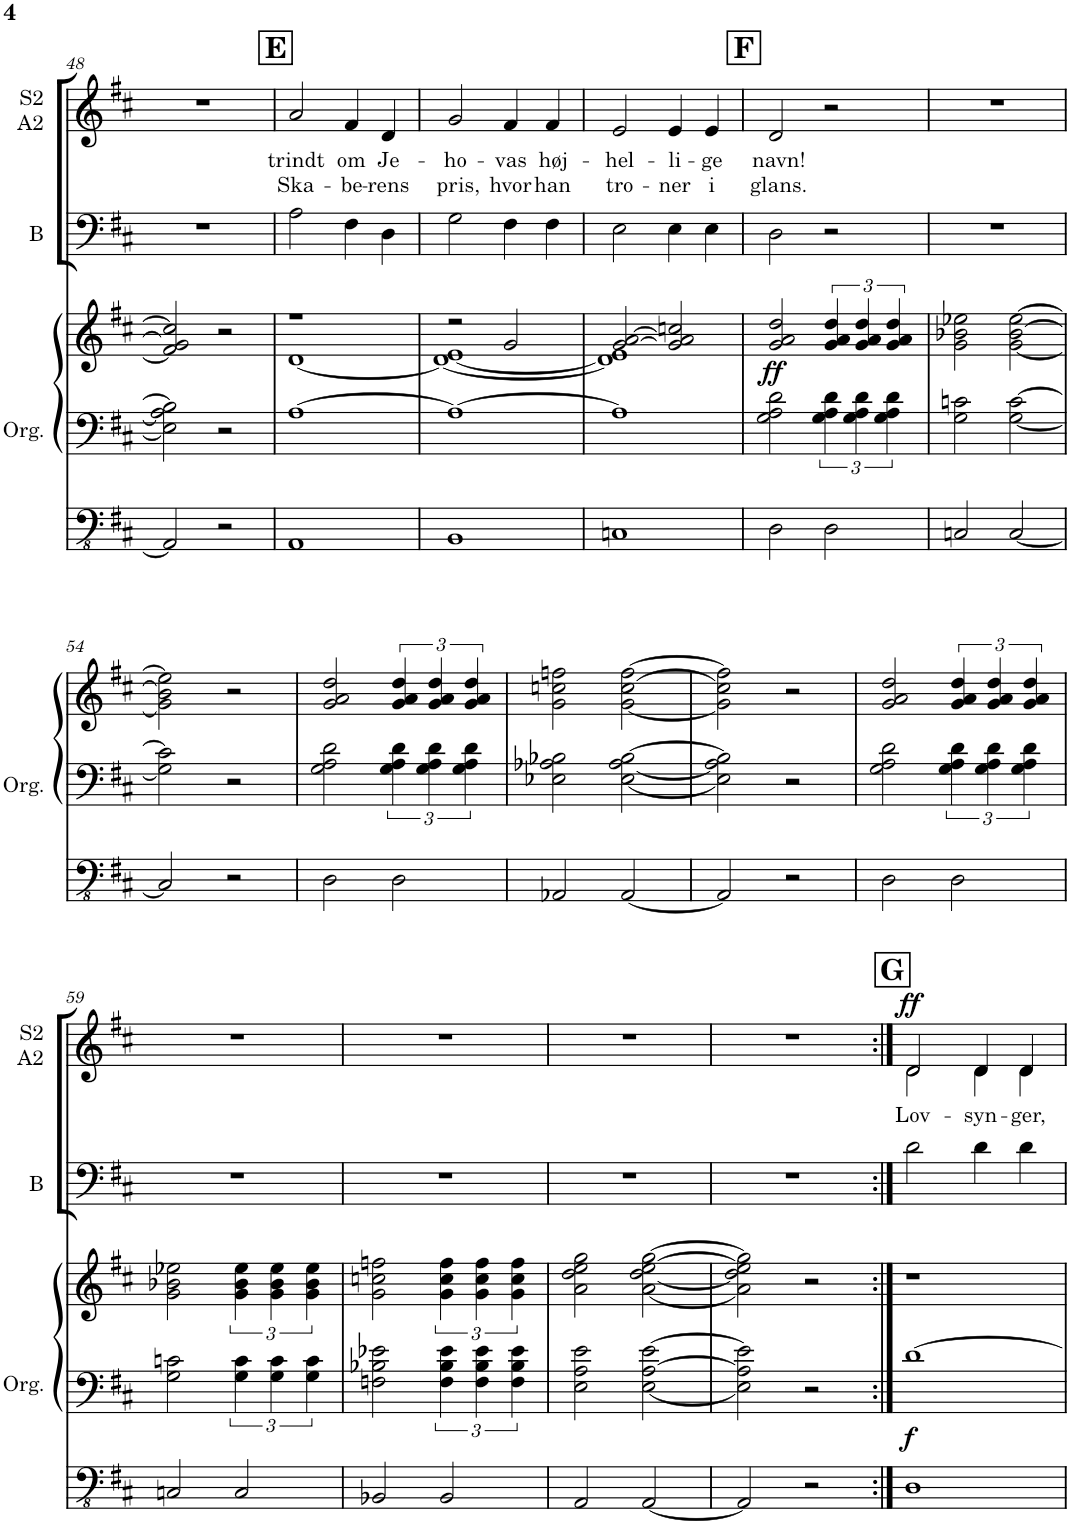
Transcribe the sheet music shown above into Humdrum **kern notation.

**kern	**kern	**kern	**dynam	**kern	**kern	**text	**text	**dynam	**kern
*part4	*part4	*part4	*part4	*part3	*part2	*part2	*part2	*part2	*part1
*staff6	*staff5	*staff4	*staff4/5/6	*staff3	*staff2	*staff2	*staff2	*staff2	*staff1
*I"Pipeorgel	*	*	*	*I"B	*I"S2 A2	*	*	*	*I"S1 A1
*	*	*	*	*I'B	*I'S2 A2	*	*	*	*I'S1 A1
!!LO:PB:g=z
*clefFv4	*clefF4	*clefG2	*	*clefF4	*clefG2	*	*	*	*clefG2
*k[f#c#]	*k[f#c#]	*k[f#c#]	*	*k[f#c#]	*k[f#c#]	*	*	*	*k[f#c#]
*M2/2	*M2/2	*M2/2	*	*M2/2	*M2/2	*	*	*	*M2/2
*met(c|)	*met(c|)	*met(c|)	*	*met(c|)	*met(c|)	*	*	*	*met(c|)
=48	=48	=48	=48	=48	=48	=48	=48	=48	=48
*	*	*	*	*	*	*	*	*	*^
2AAA-/]	2E-\] 2A-\] 2B-\]	2f/] 2g/] 2cc/]	.	1r	1r	.	.	.	1r	1r
2r	2r	2r	.	.	.	.	.	.	.	.
!!LO:REH:place=s1:a:B:cj:fs=14:t=E	!!
=49	=49	=49	=49	=49	=49	=49	=49	=49	=49	=49
*	*	*^	*	*	*	*	*	*	*	*
!	!	!	!	!	!	!	!LO:LY:b	!LO:LY:b	!	!	!
1AAA	[1A	1r	[1d	.	2A\	2a/	trindt	Ska-	.	1r	1r
!	!	!	!	!	!	!	!LO:LY:b	!LO:LY:b	!	!	!
.	.	.	.	.	4F#\	4f#/	om	-be-	.	.	.
!	!	!	!	!	!	!	!LO:LY:b	!LO:LY:b	!	!	!
.	.	.	.	.	4D\	4d/	Je-	-rens	.	.	.
=50	=50	=50	=50	=50	=50	=50	=50	=50	=50	=50	=50
!	!	!	!	!	!	!	!LO:LY:b	!LO:LY:b	!	!	!
1BBB	1A_	2r	1d_ [1e	.	2G\	2g/	-ho-	pris,	.	1r	1r
!	!	!	!	!	!	!	!LO:LY:b	!LO:LY:b	!	!	!
.	.	2g/	.	.	4F#\	4f#/	-vas	hvor	.	.	.
!	!	!	!	!	!	!	!LO:LY:b	!LO:LY:b	!	!	!
.	.	.	.	.	4F#\	4f#/	høj-	han	.	.	.
=51	=51	=51	=51	=51	=51	=51	=51	=51	=51	=51	=51
!	!	!	!	!	!	!	!LO:LY:b	!LO:LY:b	!	!	!
1CCn	1A]	[2g/ [2a/	1d] 1e]	.	2E\	2e/	-hel-	tro-	.	1r	1r
!	!	!	!	!	!	!	!LO:LY:b	!LO:LY:b	!	!	!
.	.	2g/] 2a/] 2ccn/	.	.	4E\	4e/	-li-	-ner	.	.	.
!	!	!	!	!	!	!	!LO:LY:b	!LO:LY:b	!	!	!
.	.	.	.	.	4E\	4e/	-ge	i	.	.	.
*	*	*v	*v	*	*	*	*	*	*	*	*
!!LO:REH:place=s1:a:B:cj:fs=14:t=F	!!
=52	=52	=52	=52	=52	=52	=52	=52	=52	=52	=52
!	!	!	!LO:DY:b	!	!	!LO:LY:b	!LO:LY:b	!	!	!
2DD\	2G\ 2A\ 2d\	2g/ 2a/ 2dd/	ff	2D\	2d/	navn!	glans.	.	1r	1r
2DD\	6G\ 6A\ 6d\	6g/ 6a/ 6dd/	.	2r	2r	.	.	.	.	.
.	6G\ 6A\ 6d\	6g/ 6a/ 6dd/	.	.	.	.	.	.	.	.
.	6G\ 6A\ 6d\	6g/ 6a/ 6dd/	.	.	.	.	.	.	.	.
=53	=53	=53	=53	=53	=53	=53	=53	=53	=53	=53
2CCn/	2G\ 2cn\	2g\ 2b-X\ 2ee-X\	.	1r	1r	.	.	.	1r	1r
[2CC/	[2G\ [2c\	[2g\ [2b-\ [2ee-\	.	.	.	.	.	.	.	.
!!LO:LB:g=z	!!
=54	=54	=54	=54	=54	=54	=54	=54	=54	=54	=54
2CC/]	2G\] 2c\]	2g\] 2b-\] 2ee-\]	.	1r	1r	.	.	.	1r	1r
2r	2r	2r	.	.	.	.	.	.	.	.
=55	=55	=55	=55	=55	=55	=55	=55	=55	=55	=55
2DD\	2G\ 2A\ 2d\	2g/ 2a/ 2dd/	.	1r	1r	.	.	.	1r	1r
2DD\	6G\ 6A\ 6d\	6g/ 6a/ 6dd/	.	.	.	.	.	.	.	.
.	6G\ 6A\ 6d\	6g/ 6a/ 6dd/	.	.	.	.	.	.	.	.
.	6G\ 6A\ 6d\	6g/ 6a/ 6dd/	.	.	.	.	.	.	.	.
=56	=56	=56	=56	=56	=56	=56	=56	=56	=56	=56
2AAA-X/	2E-X\ 2A-X\ 2B-X\	2g\ 2ccn\ 2ffn\	.	1r	1r	.	.	.	1r	1r
[2AAA-/	[2E-\ [2A-\ [2B-\	[2g\ [2cc\ [2ff\	.	.	.	.	.	.	.	.
=57	=57	=57	=57	=57	=57	=57	=57	=57	=57	=57
2AAA-/]	2E-\] 2A-\] 2B-\]	2g\] 2cc\] 2ff\]	.	1r	1r	.	.	.	1r	1r
2r	2r	2r	.	.	.	.	.	.	.	.
=58	=58	=58	=58	=58	=58	=58	=58	=58	=58	=58
2DD\	2G\ 2A\ 2d\	2g/ 2a/ 2dd/	.	1r	1r	.	.	.	1r	1r
2DD\	6G\ 6A\ 6d\	6g/ 6a/ 6dd/	.	.	.	.	.	.	.	.
.	6G\ 6A\ 6d\	6g/ 6a/ 6dd/	.	.	.	.	.	.	.	.
.	6G\ 6A\ 6d\	6g/ 6a/ 6dd/	.	.	.	.	.	.	.	.
!!LO:LB:g=z	!!
=59	=59	=59	=59	=59	=59	=59	=59	=59	=59	=59
2CCn/	2G\ 2cn\	2g\ 2b-X\ 2ee-X\	.	1r	1r	.	.	.	1r	1r
2CC/	6G\ 6c\	6g\ 6b-\ 6ee-\	.	.	.	.	.	.	.	.
.	6G\ 6c\	6g\ 6b-\ 6ee-\	.	.	.	.	.	.	.	.
.	6G\ 6c\	6g\ 6b-\ 6ee-\	.	.	.	.	.	.	.	.
=60	=60	=60	=60	=60	=60	=60	=60	=60	=60	=60
2BBB-X/	2Fn\ 2B-X\ 2e-X\	2g\ 2ccn\ 2ffn\	.	1r	1r	.	.	.	1r	1r
2BBB-/	6F\ 6B-\ 6e-\	6g\ 6cc\ 6ff\	.	.	.	.	.	.	.	.
.	6F\ 6B-\ 6e-\	6g\ 6cc\ 6ff\	.	.	.	.	.	.	.	.
.	6F\ 6B-\ 6e-\	6g\ 6cc\ 6ff\	.	.	.	.	.	.	.	.
=61	=61	=61	=61	=61	=61	=61	=61	=61	=61	=61
2AAA/	2E\ 2A\ 2e\	2a\ 2dd\ 2ee\ 2gg\	.	1r	1r	.	.	.	1r	1r
[2AAA/	[2E\ [2A\ [2e\	[2a\ [2dd\ [2ee\ [2gg\	.	.	.	.	.	.	.	.
=62	=62	=62	=62	=62	=62	=62	=62	=62	=62	=62
2AAA/]	2E\] 2A\] 2e\]	2a\] 2dd\] 2ee\] 2gg\]	.	1r	1r	.	.	.	1r	1r
2r	2r	2r	.	.	.	.	.	.	.	.
!!LO:REH:place=s1:a:B:cj:fs=14:t=G	!!
=63:|!	=63:|!	=63:|!	=63:|!	=63:|!	=63:|!	=63:|!	=63:|!	=63:|!	=63:|!	=63:|!
!	!	!	!LO:DY:b=2	!	!	!LO:LY:b	!	!LO:DY:a	!	!
*	*	*	*	*	*^	*	*	*	*	*
1DD	[1d	1r	f	2d\	2d/	2d\	Lov-	.	ff	1r	1r
!	!	!	!	!	!	!	!LO:LY:b	!	!	!	!
.	.	.	.	4d\	4d/	4d\	-syn-	.	.	.	.
!	!	!	!	!	!	!	!LO:LY:b	!	!	!	!
.	.	.	.	4d\	4d/	4d\	-ger,	.	.	.	.
*	*	*	*	*	*v	*v	*	*	*	*	*
*	*	*	*	*	*	*	*	*	*v	*v
=	=	=	=	=	=	=	=	=	=
*-	*-	*-	*-	*-	*-	*-	*-	*-	*-
